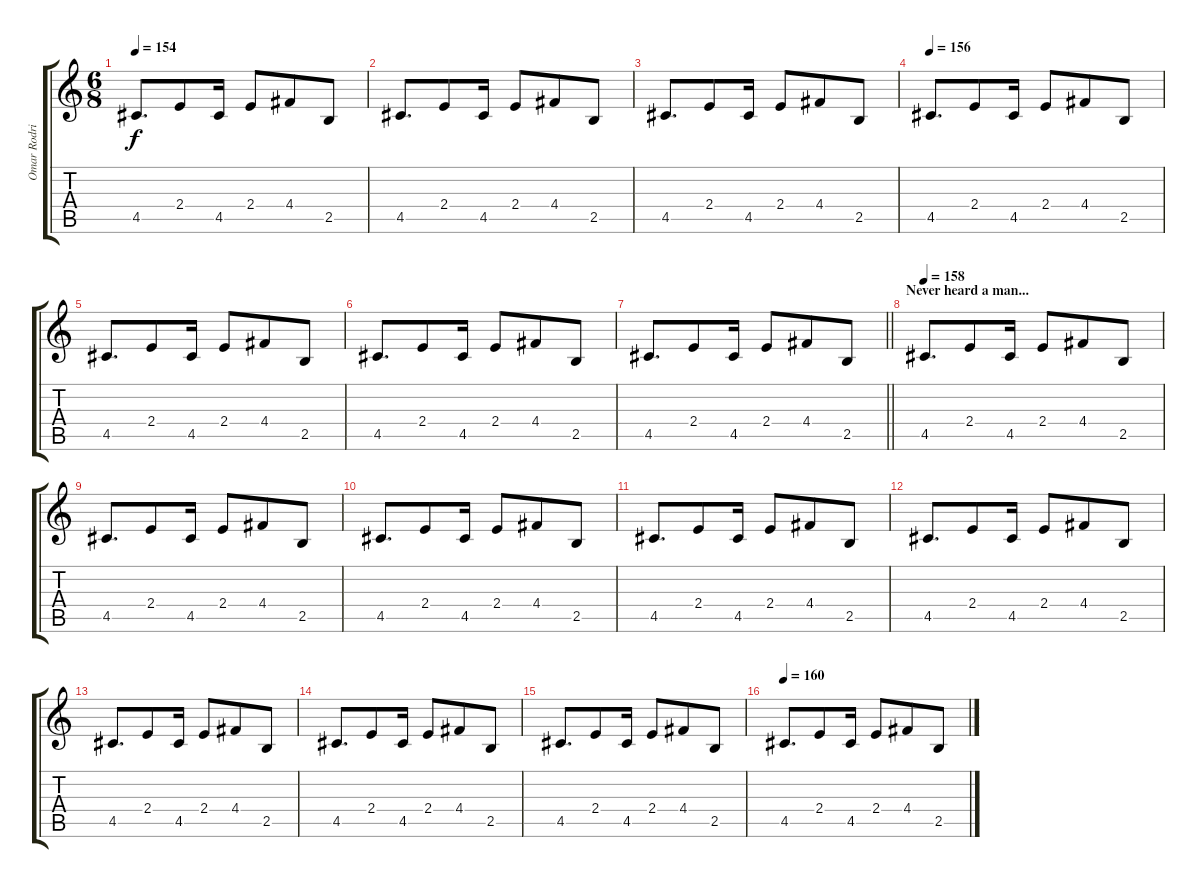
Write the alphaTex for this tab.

\track ("Omar Rodriguez-Lopez" "Omar Rodri") {instrument distortionguitar}
\staff {score tabs}
\tuning (E4 B3 G3 D3 A2 E2) {hide}
\ts (6 8)
\tempo 154
\clef g2
\ks c
4.5.8{d dy f} 2.4.8 4.5.16 2.4.8 4.4.8 2.5.8 |
4.5.8{d} 2.4.8 4.5.16 2.4.8 4.4.8 2.5.8 |
4.5.8{d} 2.4.8 4.5.16 2.4.8 4.4.8 2.5.8 |
\tempo 156
4.5.8{d} 2.4.8 4.5.16 2.4.8 4.4.8 2.5.8 |
4.5.8{d} 2.4.8 4.5.16 2.4.8 4.4.8 2.5.8 |
4.5.8{d} 2.4.8 4.5.16 2.4.8 4.4.8 2.5.8 |
\barLineRight lightlight
4.5.8{d} 2.4.8 4.5.16 2.4.8 4.4.8 2.5.8 |
\section ("" "Never heard a man...")
\tempo 158
4.5.8{d} 2.4.8 4.5.16 2.4.8 4.4.8 2.5.8 |
4.5.8{d} 2.4.8 4.5.16 2.4.8 4.4.8 2.5.8 |
4.5.8{d} 2.4.8 4.5.16 2.4.8 4.4.8 2.5.8 |
4.5.8{d} 2.4.8 4.5.16 2.4.8 4.4.8 2.5.8 |
4.5.8{d} 2.4.8 4.5.16 2.4.8 4.4.8 2.5.8 |
4.5.8{d} 2.4.8 4.5.16 2.4.8 4.4.8 2.5.8 |
4.5.8{d} 2.4.8 4.5.16 2.4.8 4.4.8 2.5.8 |
4.5.8{d} 2.4.8 4.5.16 2.4.8 4.4.8 2.5.8 |
\tempo 160
4.5.8{d} 2.4.8 4.5.16 2.4.8 4.4.8 2.5.8
